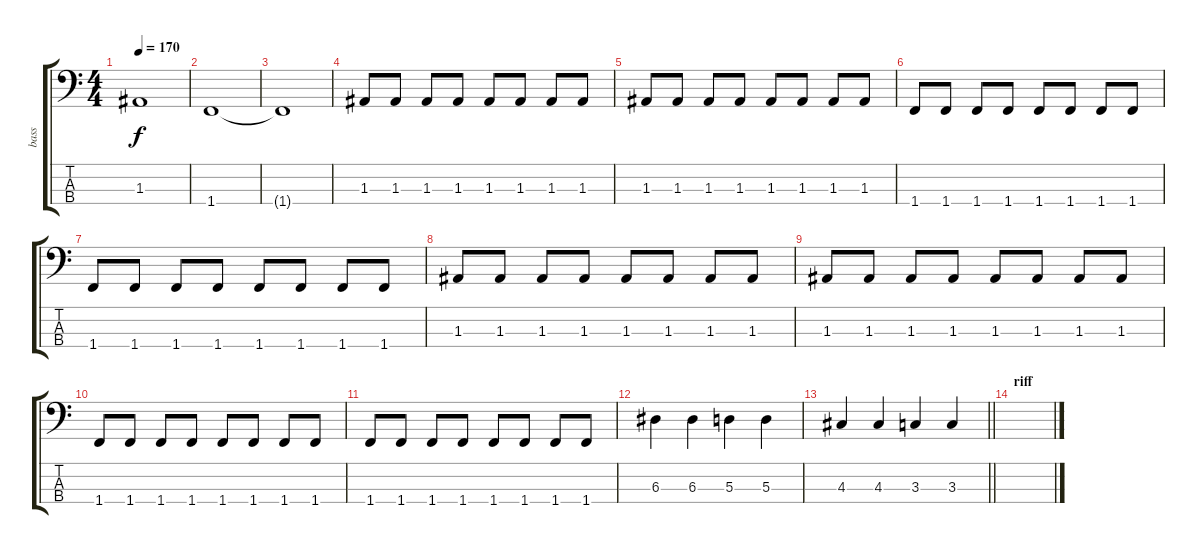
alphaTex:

\track ("bass" "bass") {instrument electricbassfinger}
\staff {score tabs}
\tuning (G2 D2 A1 E1) {hide}
\ts (4 4)
\tempo 170
\clef f4
\ks c
1.3{t}.1{dy f} |
1.4.1 |
1.4{t}.1 |
1.3.8 1.3.8 1.3.8 1.3.8 1.3.8 1.3.8 1.3.8 1.3.8 |
1.3.8 1.3.8 1.3.8 1.3.8 1.3.8 1.3.8 1.3.8 1.3.8 |
1.4.8 1.4.8 1.4.8 1.4.8 1.4.8 1.4.8 1.4.8 1.4.8 |
1.4.8 1.4.8 1.4.8 1.4.8 1.4.8 1.4.8 1.4.8 1.4.8 |
1.3.8 1.3.8 1.3.8 1.3.8 1.3.8 1.3.8 1.3.8 1.3.8 |
1.3.8 1.3.8 1.3.8 1.3.8 1.3.8 1.3.8 1.3.8 1.3.8 |
1.4.8 1.4.8 1.4.8 1.4.8 1.4.8 1.4.8 1.4.8 1.4.8 |
1.4.8 1.4.8 1.4.8 1.4.8 1.4.8 1.4.8 1.4.8 1.4.8 |
6.3.4 6.3.4 5.3.4 5.3.4 |
\barLineRight lightlight
4.3.4 4.3.4 3.3.4 3.3.4 |
\section ("" "riff")
